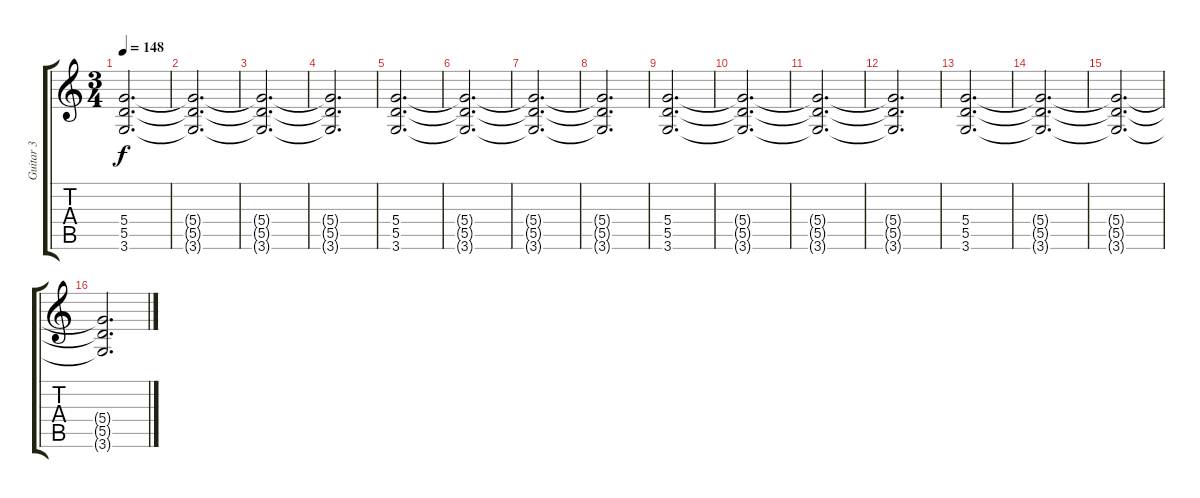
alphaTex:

\track ("Guitar 3" "Guitar 3") {instrument distortionguitar}
\staff {score tabs}
\tuning (E4 B3 G3 D3 A2 E2) {hide}
\ts (3 4)
\tempo 148
\clef g2
\ks c
(5.4 5.5 3.6).2{d dy f} |
(5.4{t} 5.5{t} 3.6{t}).2{d} |
(5.4{t} 5.5{t} 3.6{t}).2{d} |
(5.4{t} 5.5{t} 3.6{t}).2{d} |
(5.4 5.5 3.6).2{d} |
(5.4{t} 5.5{t} 3.6{t}).2{d} |
(5.4{t} 5.5{t} 3.6{t}).2{d} |
(5.4{t} 5.5{t} 3.6{t}).2{d} |
(5.4 5.5 3.6).2{d} |
(5.4{t} 5.5{t} 3.6{t}).2{d} |
(5.4{t} 5.5{t} 3.6{t}).2{d} |
(5.4{t} 5.5{t} 3.6{t}).2{d} |
(5.4 5.5 3.6).2{d} |
(5.4{t} 5.5{t} 3.6{t}).2{d} |
(5.4{t} 5.5{t} 3.6{t}).2{d} |
(5.4{t} 5.5{t} 3.6{t}).2{d}
